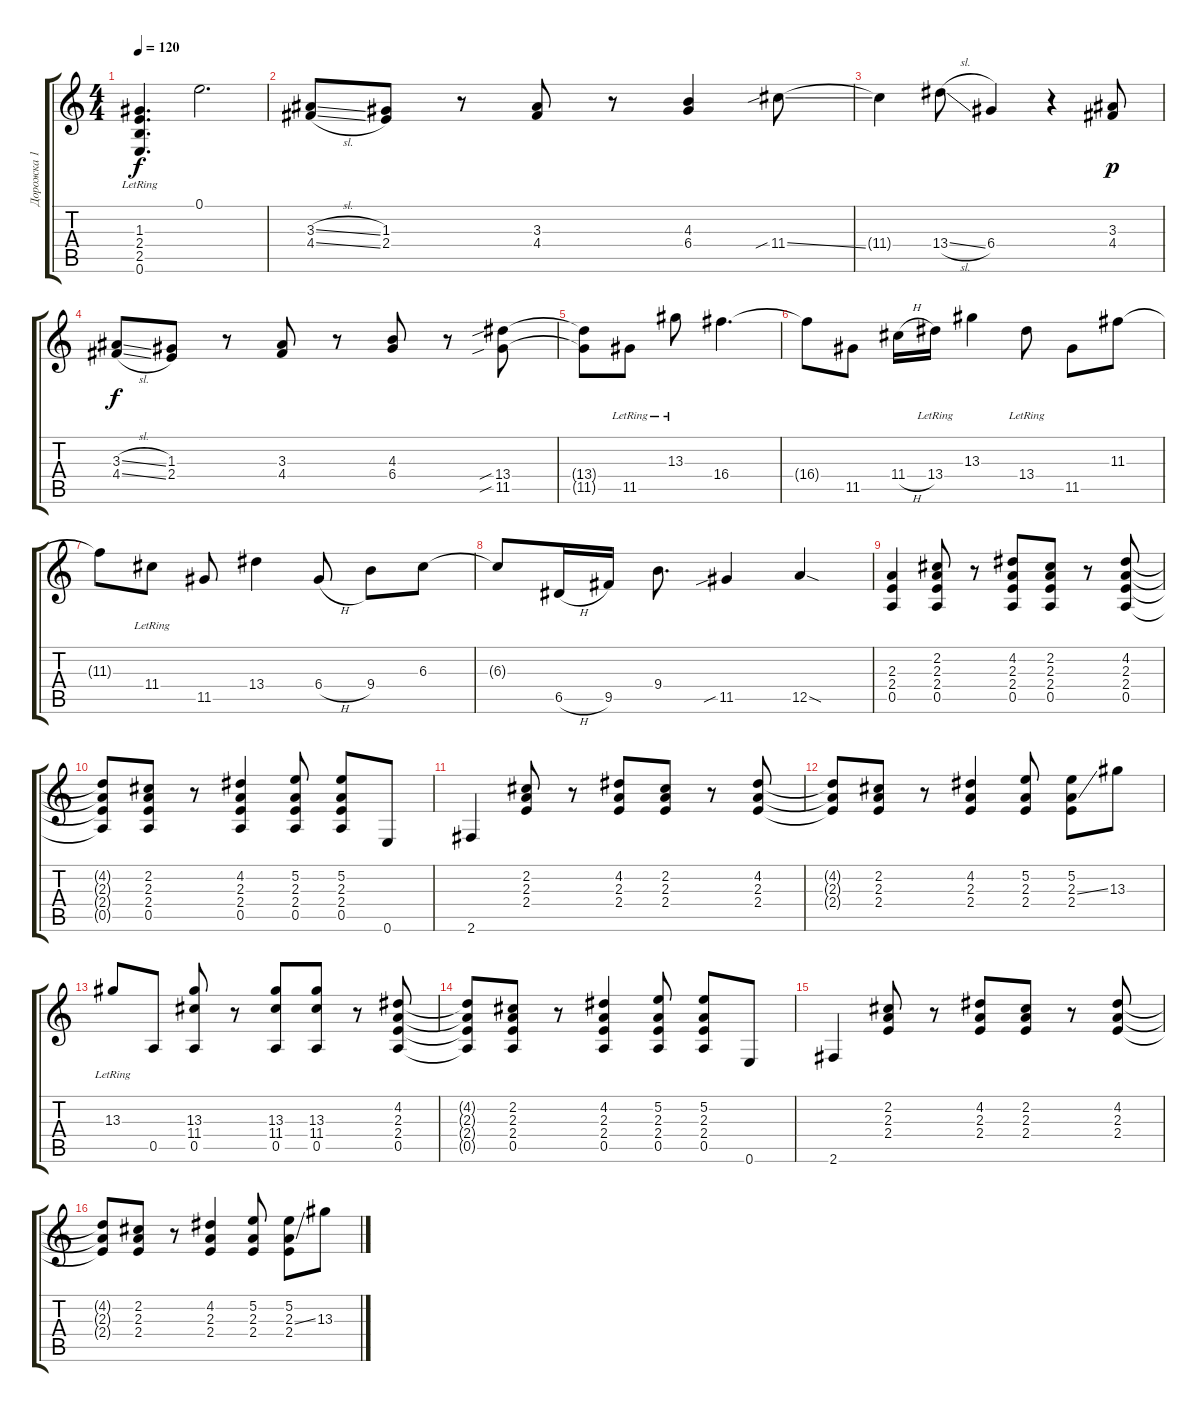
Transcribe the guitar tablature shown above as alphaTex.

\track ("Дорожка 1" "Дорожка 1") {instrument overdrivenguitar}
\staff {score tabs}
\tuning (E4 B3 G3 D3 A2 E2) {hide}
\ts (4 4)
\tempo 120
\clef g2
\ks c
(1.3{lr} 2.4{lr} 2.5{lr} 0.6{lr}).4{d dy f} 0.1.2{d} |
(3.3{sl} 4.4{sl}).8 (1.3 2.4).8 r.8 (3.3 4.4).8 r.8 (4.3 6.4).4 11.4{sib ss}.8 |
11.4{t}.4 13.4{sl}.8 6.4.4 r.4 (3.3 4.4).8{dy p} |
(3.3{sl} 4.4{sl}).8{dy f} (1.3 2.4).8 r.8 (3.3 4.4).8 r.8 (4.3 6.4).8 r.8 (13.4{sib} 11.5{sib}).8 |
(13.4{t} 11.5{t}).8 11.5{lr}.8 13.3{lr}.8 16.4.4{d} |
16.4{t}.8 11.5.8 11.4{h}.16 13.4{lr}.16 13.3.4 13.4{lr}.8 11.5.8 11.3.8 |
11.3{t}.8 11.4{lr}.8 11.5.8 13.4.4 6.4{h}.8 9.4.8 6.3.8 |
6.3{t}.8 6.5{h}.16 9.5.16 9.4.8{d} 11.5{sib}.4 12.5{sod}.4 |
(2.3 2.4 0.5).4 (2.2 2.3 2.4 0.5).8 r.8 (4.2 2.3 2.4 0.5).8 (2.2 2.3 2.4 0.5).8 r.8 (4.2 2.3 2.4 0.5).8 |
(4.2{t} 2.3{t} 2.4{t} 0.5{t}).8 (2.2 2.3 2.4 0.5).8 r.8 (4.2 2.3 2.4 0.5).4 (5.2 2.3 2.4 0.5).8 (5.2 2.3 2.4 0.5).8 0.6.8 |
2.6.4 (2.2 2.3 2.4).8 r.8 (4.2 2.3 2.4).8 (2.2 2.3 2.4).8 r.8 (4.2 2.3 2.4).8 |
(4.2{t} 2.3{t} 2.4{t}).8 (2.2 2.3 2.4).8 r.8 (4.2 2.3 2.4).4 (5.2 2.3 2.4).8 (5.2 2.3{ss} 2.4).8 13.3.8 |
13.3{lr}.8 0.5.8 (13.3 11.4 0.5).8 r.8 (13.3 11.4 0.5).8 (13.3 11.4 0.5).8 r.8 (4.2 2.3 2.4 0.5).8 |
(4.2{t} 2.3{t} 2.4{t} 0.5{t}).8 (2.2 2.3 2.4 0.5).8 r.8 (4.2 2.3 2.4 0.5).4 (5.2 2.3 2.4 0.5).8 (5.2 2.3 2.4 0.5).8 0.6.8 |
2.6.4 (2.2 2.3 2.4).8 r.8 (4.2 2.3 2.4).8 (2.2 2.3 2.4).8 r.8 (4.2 2.3 2.4).8 |
(4.2{t} 2.3{t} 2.4{t}).8 (2.2 2.3 2.4).8 r.8 (4.2 2.3 2.4).4 (5.2 2.3 2.4).8 (5.2 2.3{ss} 2.4).8 13.3.8
